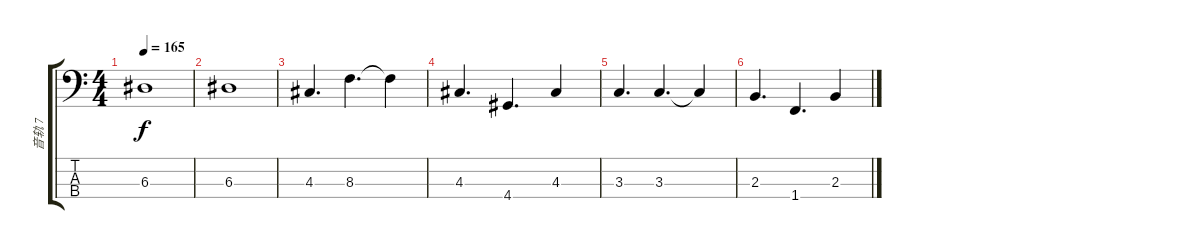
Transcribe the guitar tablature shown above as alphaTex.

\track ("音轨 7" "音轨 7") {instrument electricbassfinger}
\staff {score tabs}
\tuning (G2 D2 A1 E1) {hide}
\ts (4 4)
\tempo 165
\clef f4
\ks c
6.3.1{dy f} |
6.3.1 |
4.3.4{d} 8.3.4{d} 8.3{t}.4 |
4.3.4{d} 4.4.4{d} 4.3.4 |
3.3.4{d} 3.3.4{d} 3.3{t}.4 |
2.3.4{d} 1.4.4{d} 2.3.4
